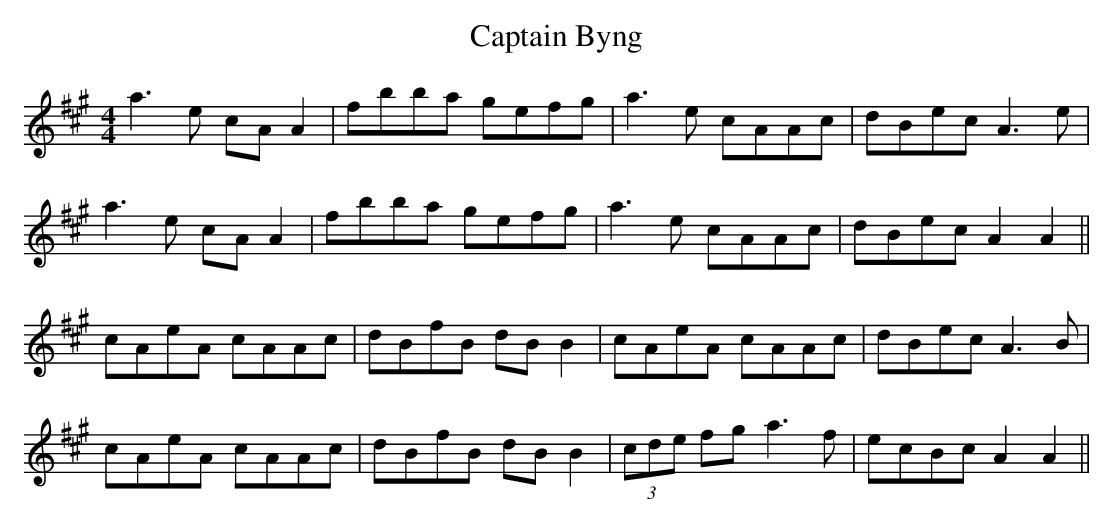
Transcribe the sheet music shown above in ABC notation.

X:1
T: Captain Byng
M: 4/4
L: 1/8
K: Amaj
a3e cAA2|fbba gefg|a3e cAAc|dBec A3e|
a3e cAA2|fbba gefg|a3e cAAc|dBec A2A2||
cAeA cAAc|dBfB dB B2|cAeA cAAc|dBec A3B|
cAeA cAAc|dBfB dB B2|(3cde fg a3f|ecBc A2A2||
